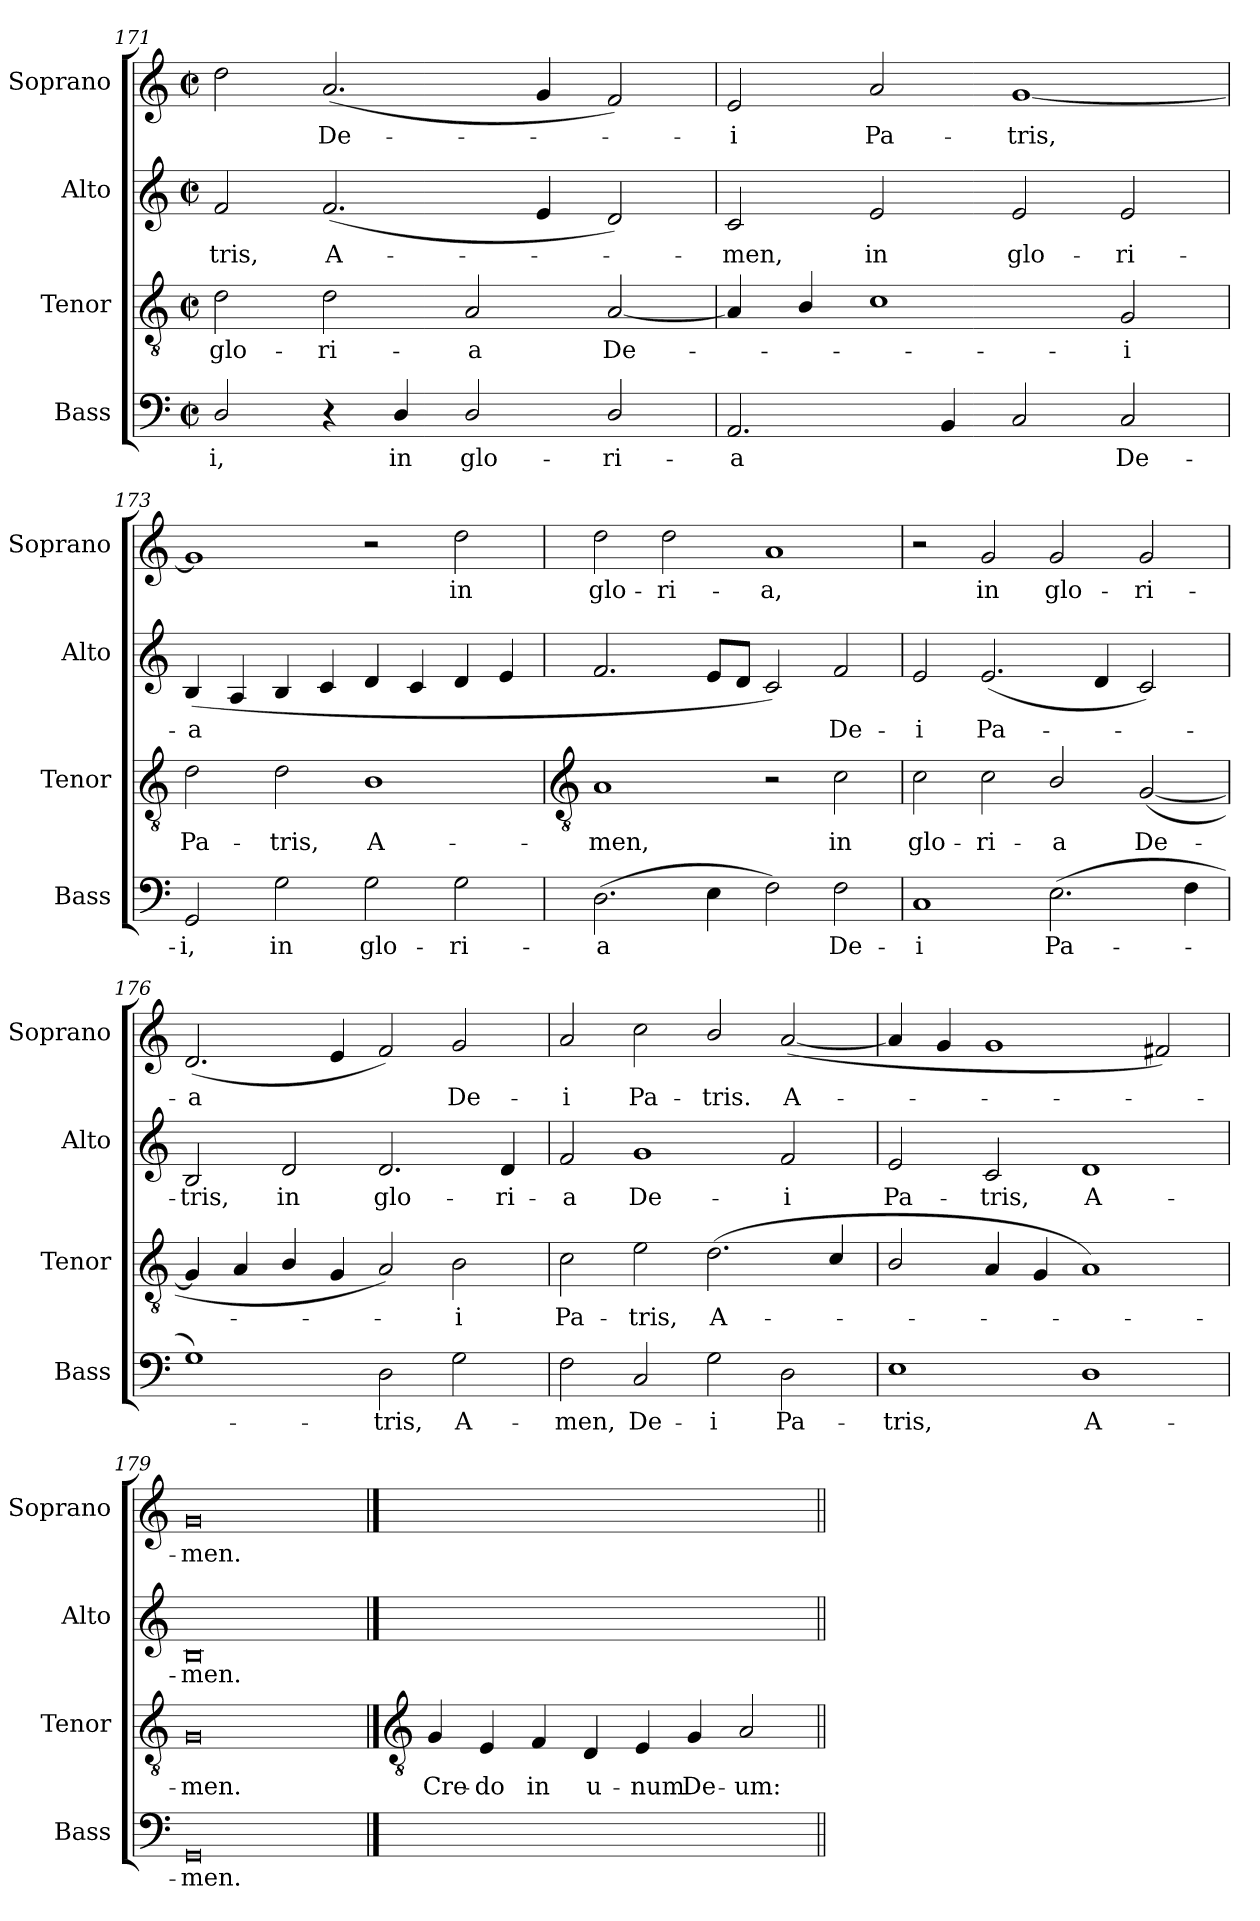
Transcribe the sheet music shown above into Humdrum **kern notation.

**kern	**text	**kern	**text	**kern	**text	**kern	**text
*part4	*part4	*part3	*part3	*part2	*part2	*part1	*part1
*staff4	*staff4	*staff3	*staff3	*staff2	*staff2	*staff1	*staff1
*I"Bass	*	*I"Tenor	*	*I"Alto	*	*I"Soprano	*
*I'Bass	*	*I'Tenor	*	*I'Alto	*	*I'Soprano	*
*clefF4	*	*clefGv2	*	*clefG2	*	*clefG2	*
*k[]	*	*k[]	*	*k[]	*	*k[]	*
*C:	*	*C:	*	*C:	*	*C:	*
*M4/2	*	*M4/2	*	*M4/2	*	*M4/2	*
*met(c|)	*	*met(c|)	*	*met(c|)	*	*met(c|)	*
=171	=171	=171	=171	=171	=171	=171	=171
!	!LO:LY:b	!	!LO:LY:b	!	!LO:LY:b	!	!
2D/	-i,	2d	glo-	2f	-tris,	2dd	.
!	!	!	!LO:LY:b	!	!LO:LY:b	!	!LO:LY:b
4r	.	2d	-ri-	(<2.f	A-	(<2.a	De-
!	!LO:LY:b	!	!	!	!	!	!
4D/	in	.	.	.	.	.	.
!	!LO:LY:b	!	!LO:LY:b	!	!	!	!
2D/	glo-	2A	-a	.	.	.	.
.	.	.	.	4e	.	4g	.
!	!LO:LY:b	!	!LO:LY:b	!	!	!	!
2D/	-ri-	[2A	De-	2d)	.	2f)	.
=172	=172	=172	=172	=172	=172	=172	=172
!	!LO:LY:b	!	!	!	!LO:LY:b	!	!LO:LY:b
2.AA	-a	4A]	.	2c	men,	2e	i
.	.	4B/	.	.	.	.	.
!	!	!	!	!	!LO:LY:b	!	!LO:LY:b
.	.	1c	.	2e	in	2a	Pa-
4BB	.	.	.	.	.	.	.
!	!	!	!	!	!LO:LY:b	!	!LO:LY:b
2C	.	.	.	2e	glo-	[1g	-tris,
!	!LO:LY:b	!	!LO:LY:b	!	!LO:LY:b	!	!
2C	De-	2G	i	2e	-ri-	.	.
=173	=173	=173	=173	=173	=173	=173	=173
!	!LO:LY:b	!	!LO:LY:b	!	!LO:LY:b	!	!
2GG	-i,	2d	Pa-	(<4B	-a	1g]	.
.	.	.	.	4A	.	.	.
!	!LO:LY:b	!	!LO:LY:b	!	!	!	!
2G	in	2d	-tris,	4B	.	.	.
.	.	.	.	4c	.	.	.
!	!LO:LY:b	!	!LO:LY:b	!	!	!	!
2G	glo-	1B	A-	4d	.	2r	.
.	.	.	.	4c	.	.	.
!	!LO:LY:b	!	!	!	!	!	!LO:LY:b
2G	-ri-	.	.	4d	.	2dd	in
.	.	.	.	4e	.	.	.
!!LO:LB:g=z
=174	=174	=174	=174	=174	=174	=174	=174
*	*	*clefGv2	*	*	*	*	*
!	!LO:LY:b	!	!LO:LY:b	!	!	!	!LO:LY:b
(>2.D	-a	1A	-men,	2.f	.	2dd	glo-
!	!	!	!	!	!	!	!LO:LY:b
.	.	.	.	.	.	2dd	-ri-
4E	.	.	.	8eL	.	.	.
.	.	.	.	8dJ	.	.	.
!	!	!	!	!	!	!	!LO:LY:b
2F)	.	2r	.	2c)	.	1a	-a,
!	!LO:LY:b	!	!LO:LY:b	!	!LO:LY:b	!	!
2F	De-	2c	in	2f	De-	.	.
=175	=175	=175	=175	=175	=175	=175	=175
!	!LO:LY:b	!	!LO:LY:b	!	!LO:LY:b	!	!
1C	-i	2c	glo-	2e	-i	2r	.
!	!	!	!LO:LY:b	!	!LO:LY:b	!	!LO:LY:b
.	.	2c	-ri-	(<2.e	Pa-	2g	in
!	!LO:LY:b	!	!LO:LY:b	!	!	!	!LO:LY:b
(>2.E	Pa-	2B/	-a	.	.	2g	glo-
.	.	.	.	4d	.	.	.
!	!	!	!LO:LY:b	!	!	!	!LO:LY:b
.	.	(<[2G	De-	2c)	.	2g	-ri-
4F	.	.	.	.	.	.	.
=176	=176	=176	=176	=176	=176	=176	=176
!	!	!	!	!	!LO:LY:b	!	!LO:LY:b
1G)	.	4G]	.	2B	tris,	(<2.d	-a
.	.	4A	.	.	.	.	.
!	!	!	!	!	!LO:LY:b	!	!
.	.	4B/	.	2d	in	.	.
.	.	4G	.	.	.	4e	.
!	!LO:LY:b	!	!	!	!LO:LY:b	!	!
2D	tris,	2A)	.	2.d	glo-	2f)	.
!	!LO:LY:b	!	!LO:LY:b	!	!	!	!LO:LY:b
2G	A-	2B	i	.	.	2g	De-
!	!	!	!	!	!LO:LY:b	!	!
.	.	.	.	4d	-ri-	.	.
=177	=177	=177	=177	=177	=177	=177	=177
!	!LO:LY:b	!	!LO:LY:b	!	!LO:LY:b	!	!LO:LY:b
2F	-men,	2c	Pa-	2f	-a	2a	-i
!	!LO:LY:b	!	!LO:LY:b	!	!LO:LY:b	!	!LO:LY:b
2C	De-	2e	-tris,	1g	De-	2cc	Pa-
!	!LO:LY:b	!	!LO:LY:b	!	!	!	!LO:LY:b
2G	-i	(<2.d	A-	.	.	2b/	-tris.
!	!LO:LY:b	!	!	!	!LO:LY:b	!	!LO:LY:b
2D	Pa-	.	.	2f	-i	(<[2a	A-
.	.	4c/	.	.	.	.	.
=178	=178	=178	=178	=178	=178	=178	=178
!	!LO:LY:b	!	!	!	!LO:LY:b	!	!
1E	-tris,	2B/	.	2e	Pa-	4a]	.
.	.	.	.	.	.	4g	.
!	!	!	!	!	!LO:LY:b	!	!
.	.	4A	.	2c	-tris,	1g	.
.	.	4G	.	.	.	.	.
!	!LO:LY:b	!	!	!	!LO:LY:b	!	!
1D	A-	1A)	.	1d	A-	.	.
.	.	.	.	.	.	2f#)	.
=179	=179	=179	=179	=179	=179	=179	=179
!	!LO:LY:b	!	!LO:LY:b	!	!LO:LY:b	!	!LO:LY:b
0GG	-men.	0G	men.	0B	-men.	0g	men.
!!LO:LB:g=z
==180	==180	==180	==180	==180	==180	==180	==180
*	*	*clefGv2	*	*	*	*	*
!	!	!	!LO:LY:b	!	!	!	!
0ryy	.	4G	Cre-	0ryy	.	0ryy	.
!	!	!	!LO:LY:b	!	!	!	!
.	.	4E	-do	.	.	.	.
!	!	!	!LO:LY:b	!	!	!	!
.	.	4F	in	.	.	.	.
!	!	!	!LO:LY:b	!	!	!	!
.	.	4D	u-	.	.	.	.
!	!	!	!LO:LY:b	!	!	!	!
.	.	4E	-num	.	.	.	.
!	!	!	!LO:LY:b	!	!	!	!
.	.	4G	De-	.	.	.	.
!	!	!	!LO:LY:b	!	!	!	!
.	.	2A	-um:	.	.	.	.
=||	=||	=||	=||	=||	=||	=||	=||
*-	*-	*-	*-	*-	*-	*-	*-
